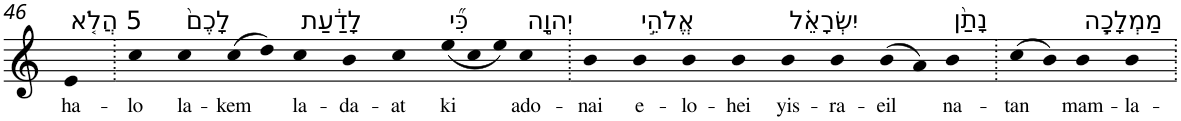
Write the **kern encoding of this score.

**kern	**text
*part1	*part1
*staff1	*staff1
*I"Piano	*
*I'Pno	*
!!LO:PB:g=z
*clefG2	*
*k[]	*
=46	=46
!LO:TX:a:t=5 הֲלֹ֤א	!
!	!LO:LY:b
4e	ha-
=47.	=47.
!	!LO:LY:b
4cc	-lo
!LO:TX:a:t=לָכֶם֙	!
!	!LO:LY:b
4cc	la-
!	!LO:LY:b
(>8cc	-kem
8dd)	.
!LO:TX:a:t=לָדַ֔עַת	!
!	!LO:LY:b
4cc	la-
!	!LO:LY:b
4b	-da-
!	!LO:LY:b
4cc	-at
*Xtuplet	*
!LO:TX:a:t=כִּ֞י	!
!	!LO:LY:b
(<12ee	ki
12cc	.
12ee)	.
!LO:TX:a:t=יְהוָ֣ה	!
!	!LO:LY:b
4cc	ado-
=48.	=48.
!	!LO:LY:b
4b	-nai
!LO:TX:a:t=אֱלֹהֵ֣י	!
!	!LO:LY:b
4b	e-
!	!LO:LY:b
4b	-lo-
!	!LO:LY:b
4b	-hei
!LO:TX:a:t=יִשְׂרָאֵ֗ל	!
!	!LO:LY:b
4b	yis-
!	!LO:LY:b
4b	-ra-
!	!LO:LY:b
(>8b	-eil
8a)	.
!LO:TX:a:t=נָתַ֨ן	!
!	!LO:LY:b
4b	na-
=49.	=49.
!	!LO:LY:b
(>8cc	-tan
8b)	.
!LO:TX:a:t=מַמְלָכָ֧ה	!
!	!LO:LY:b
4b	mam-
!	!LO:LY:b
4b	-la-
=.	=.
*-	*-
